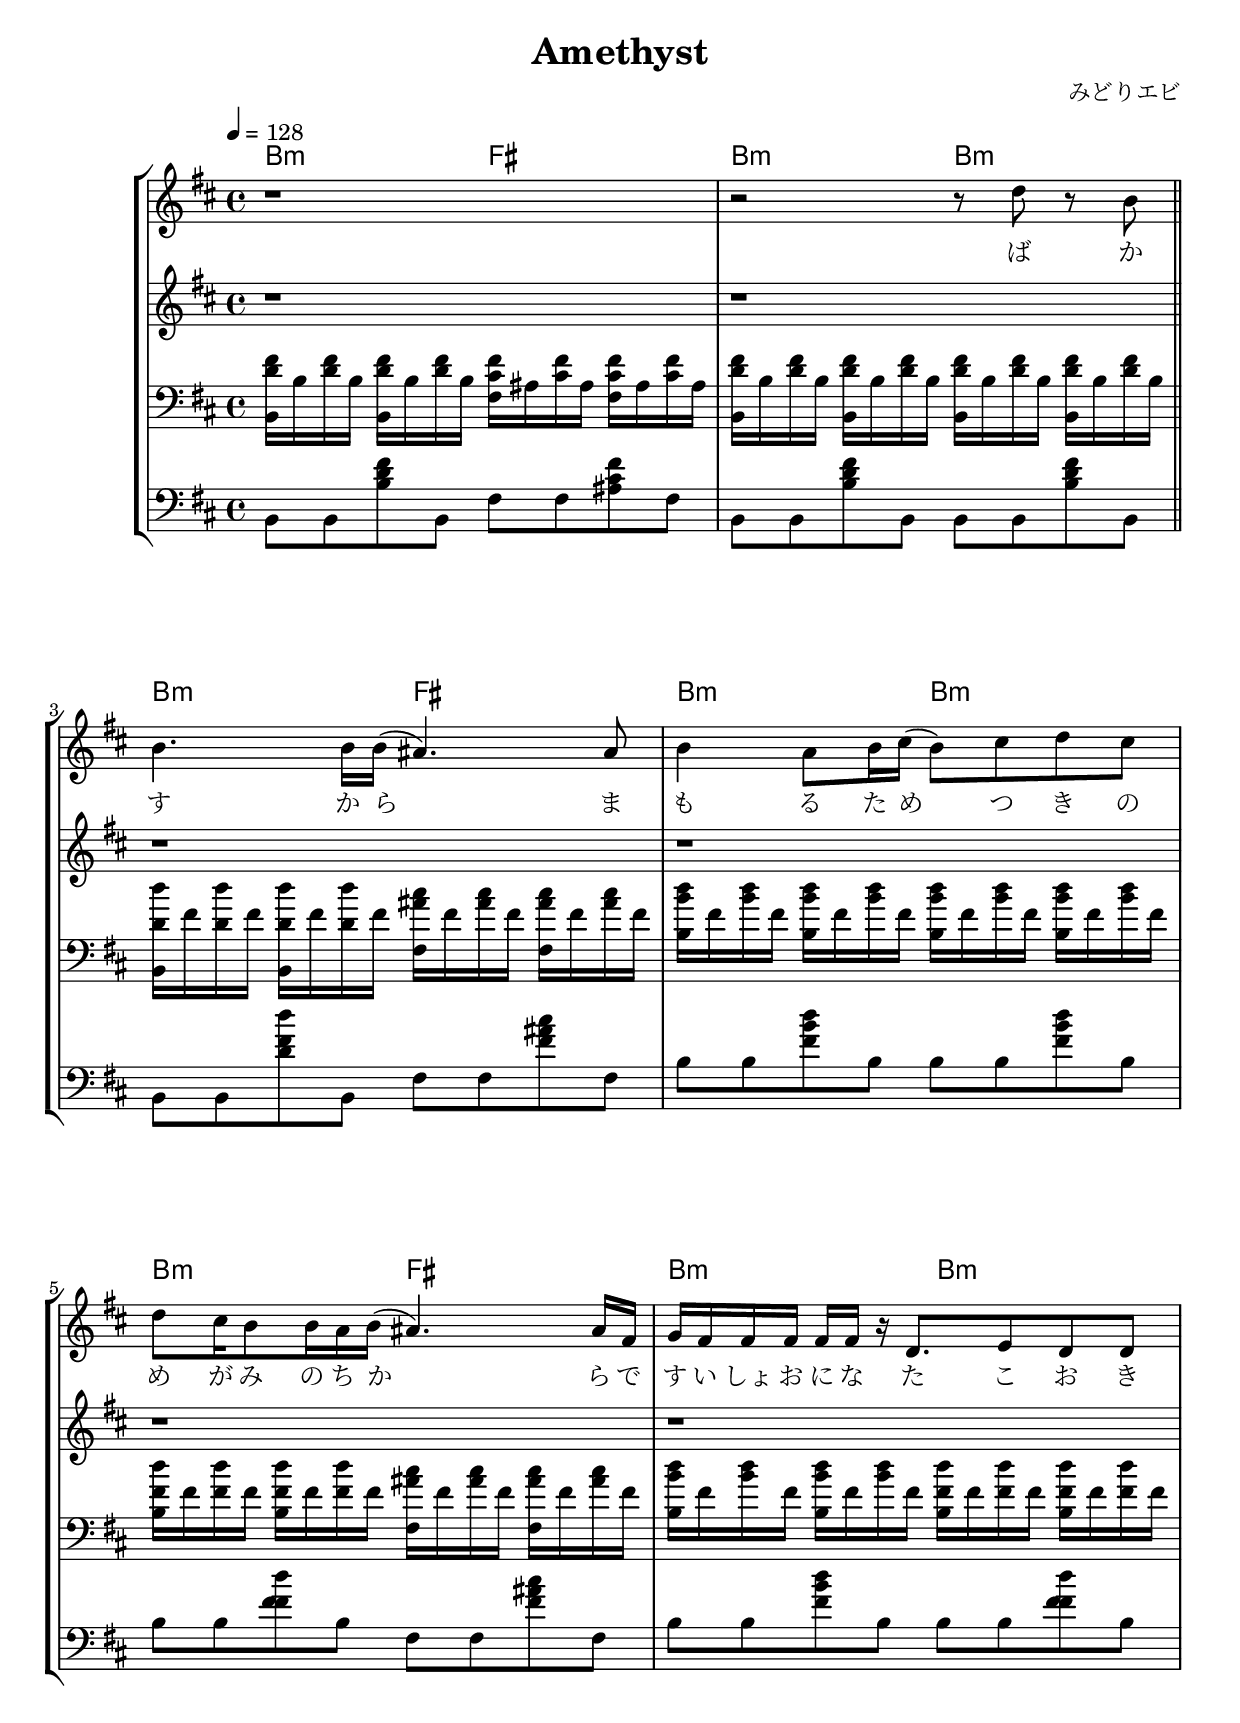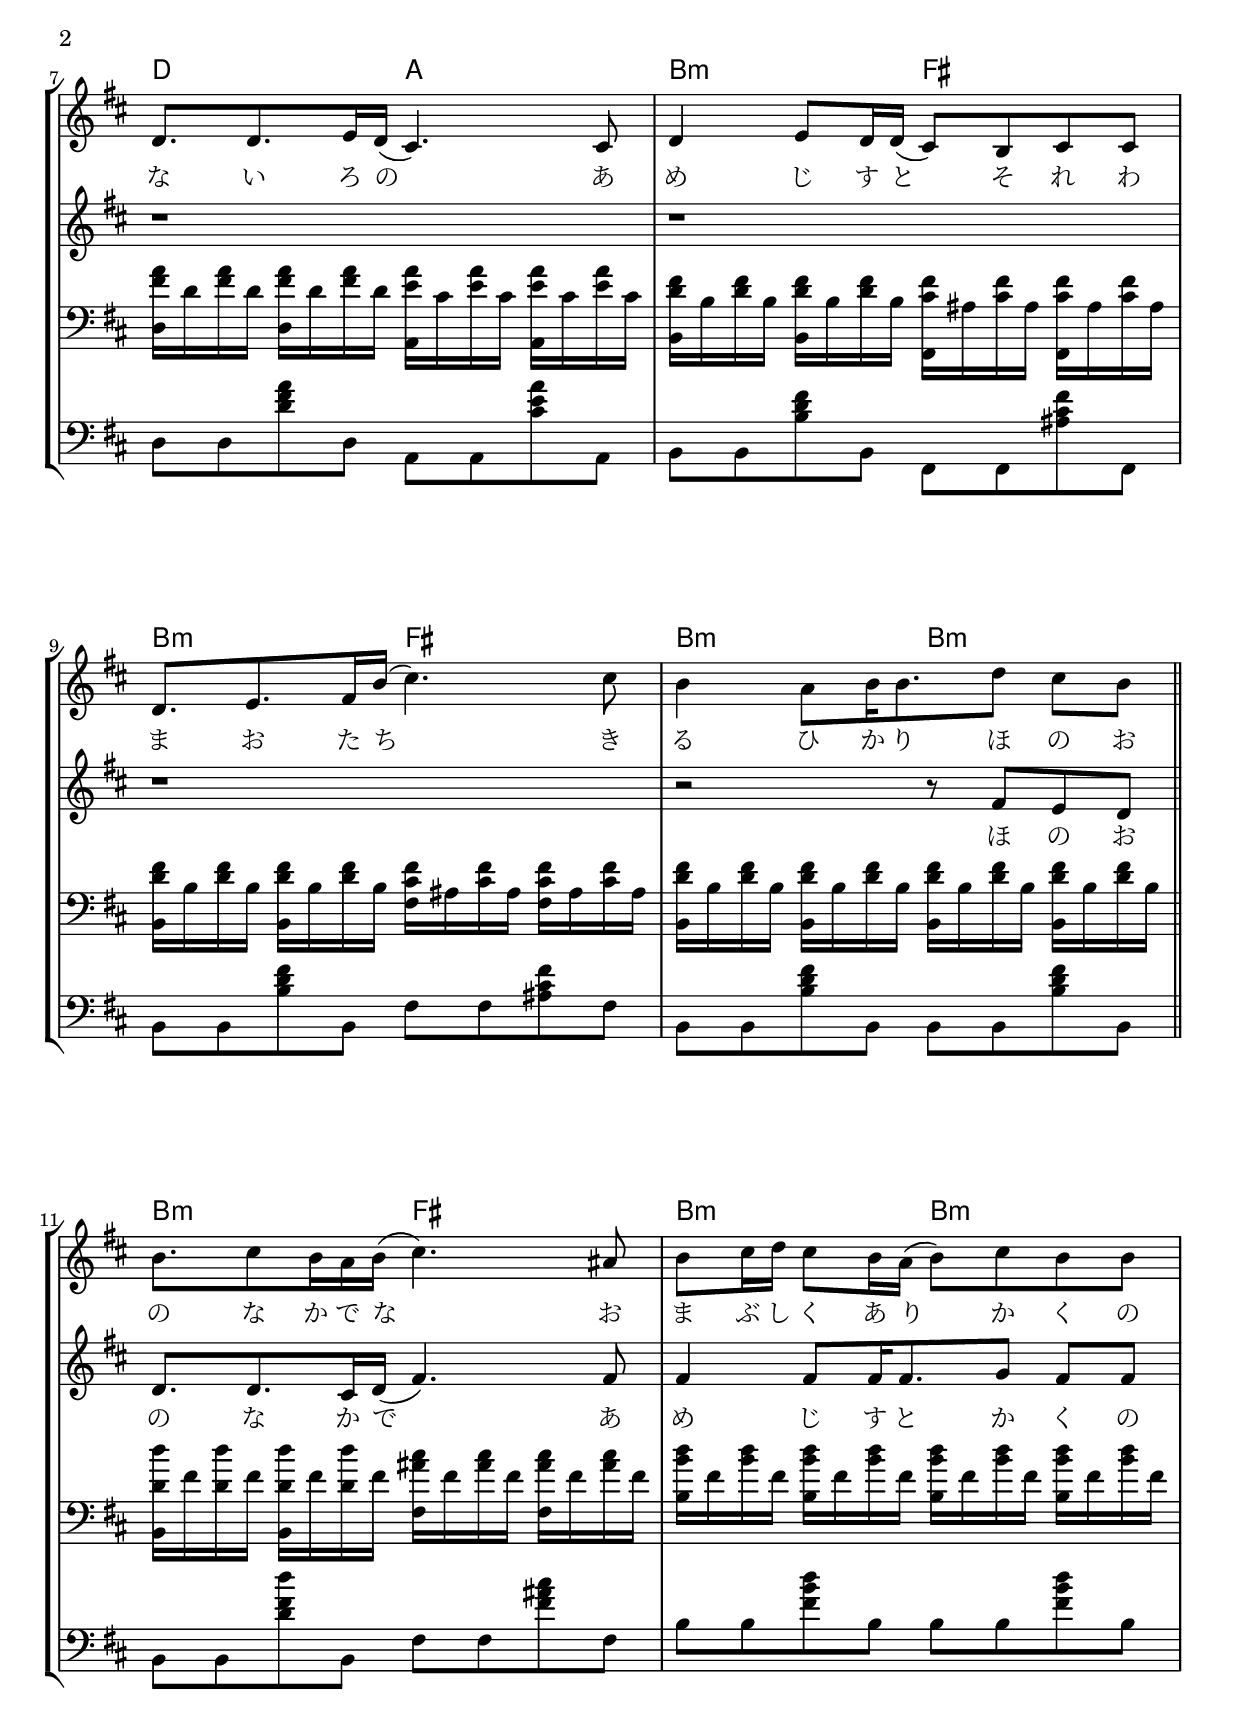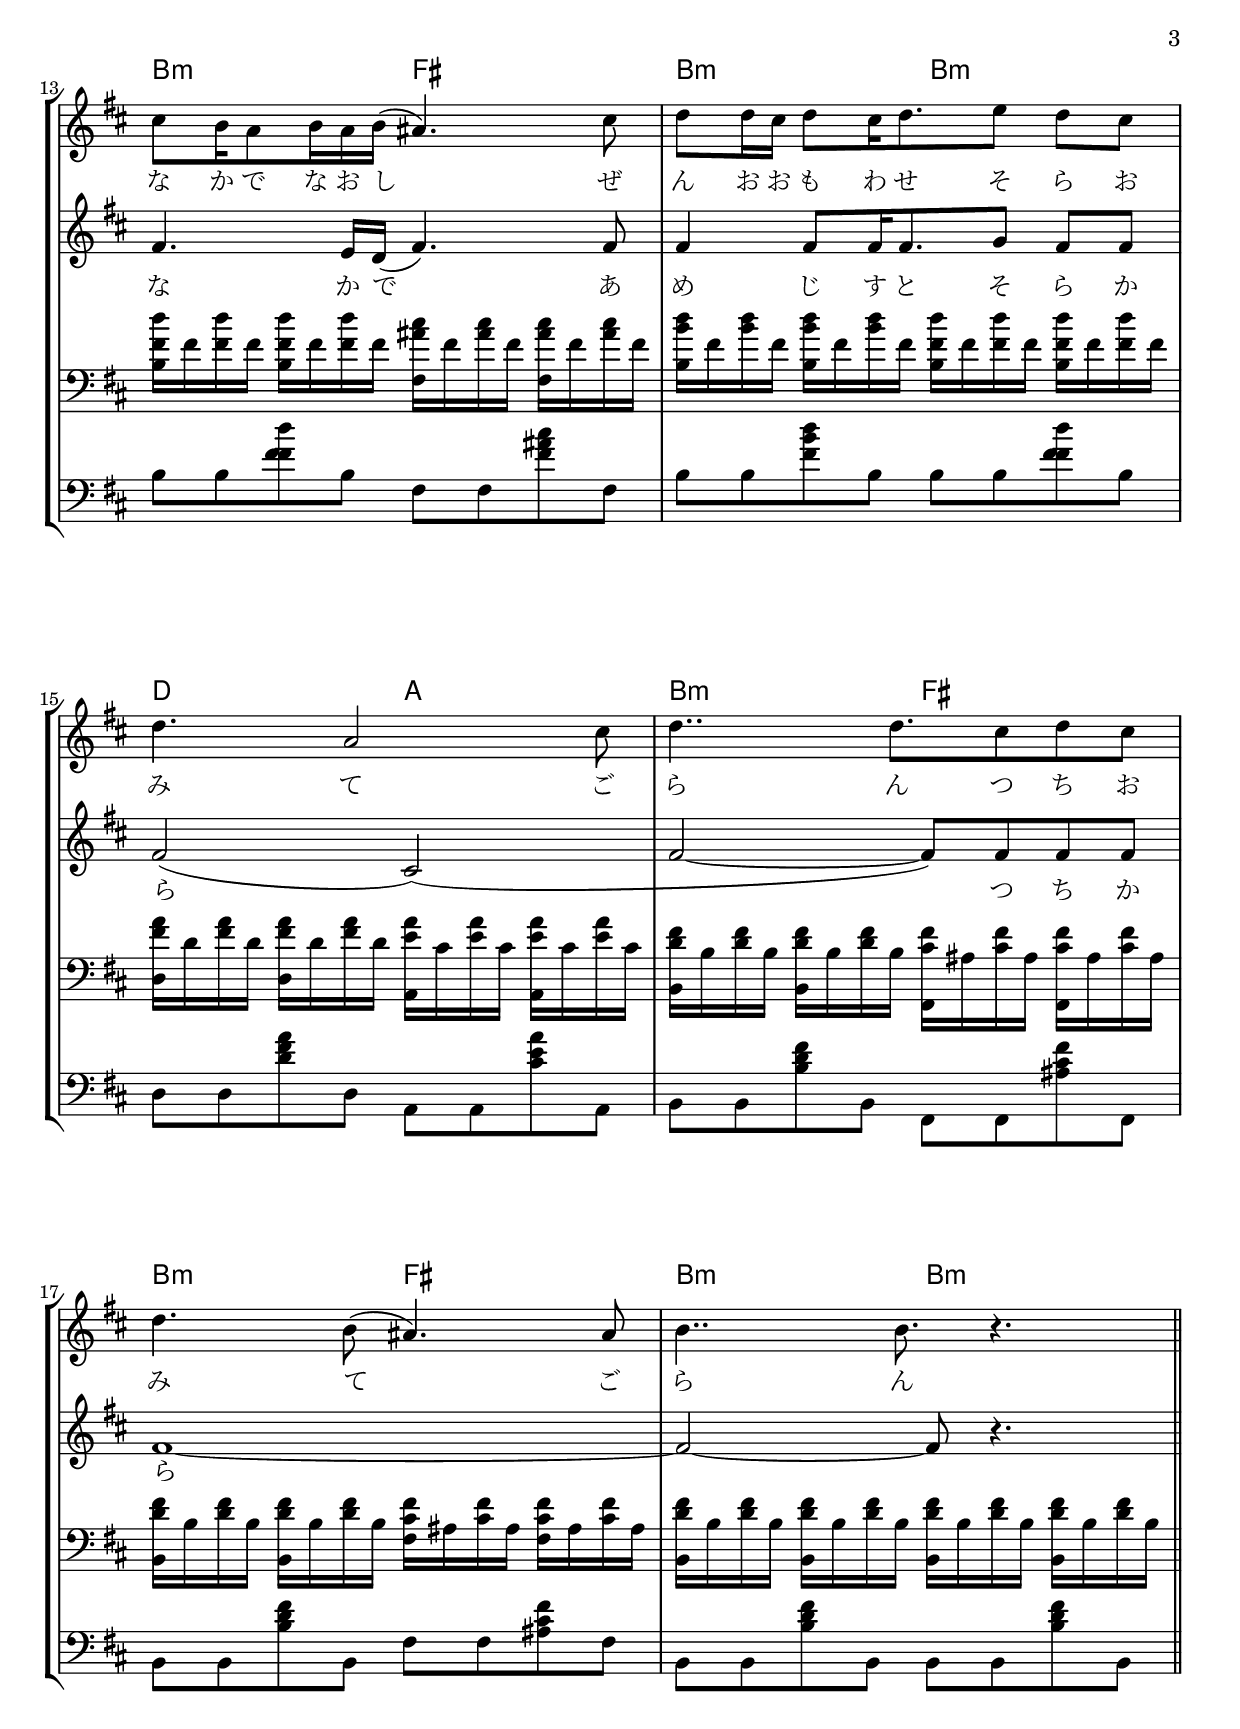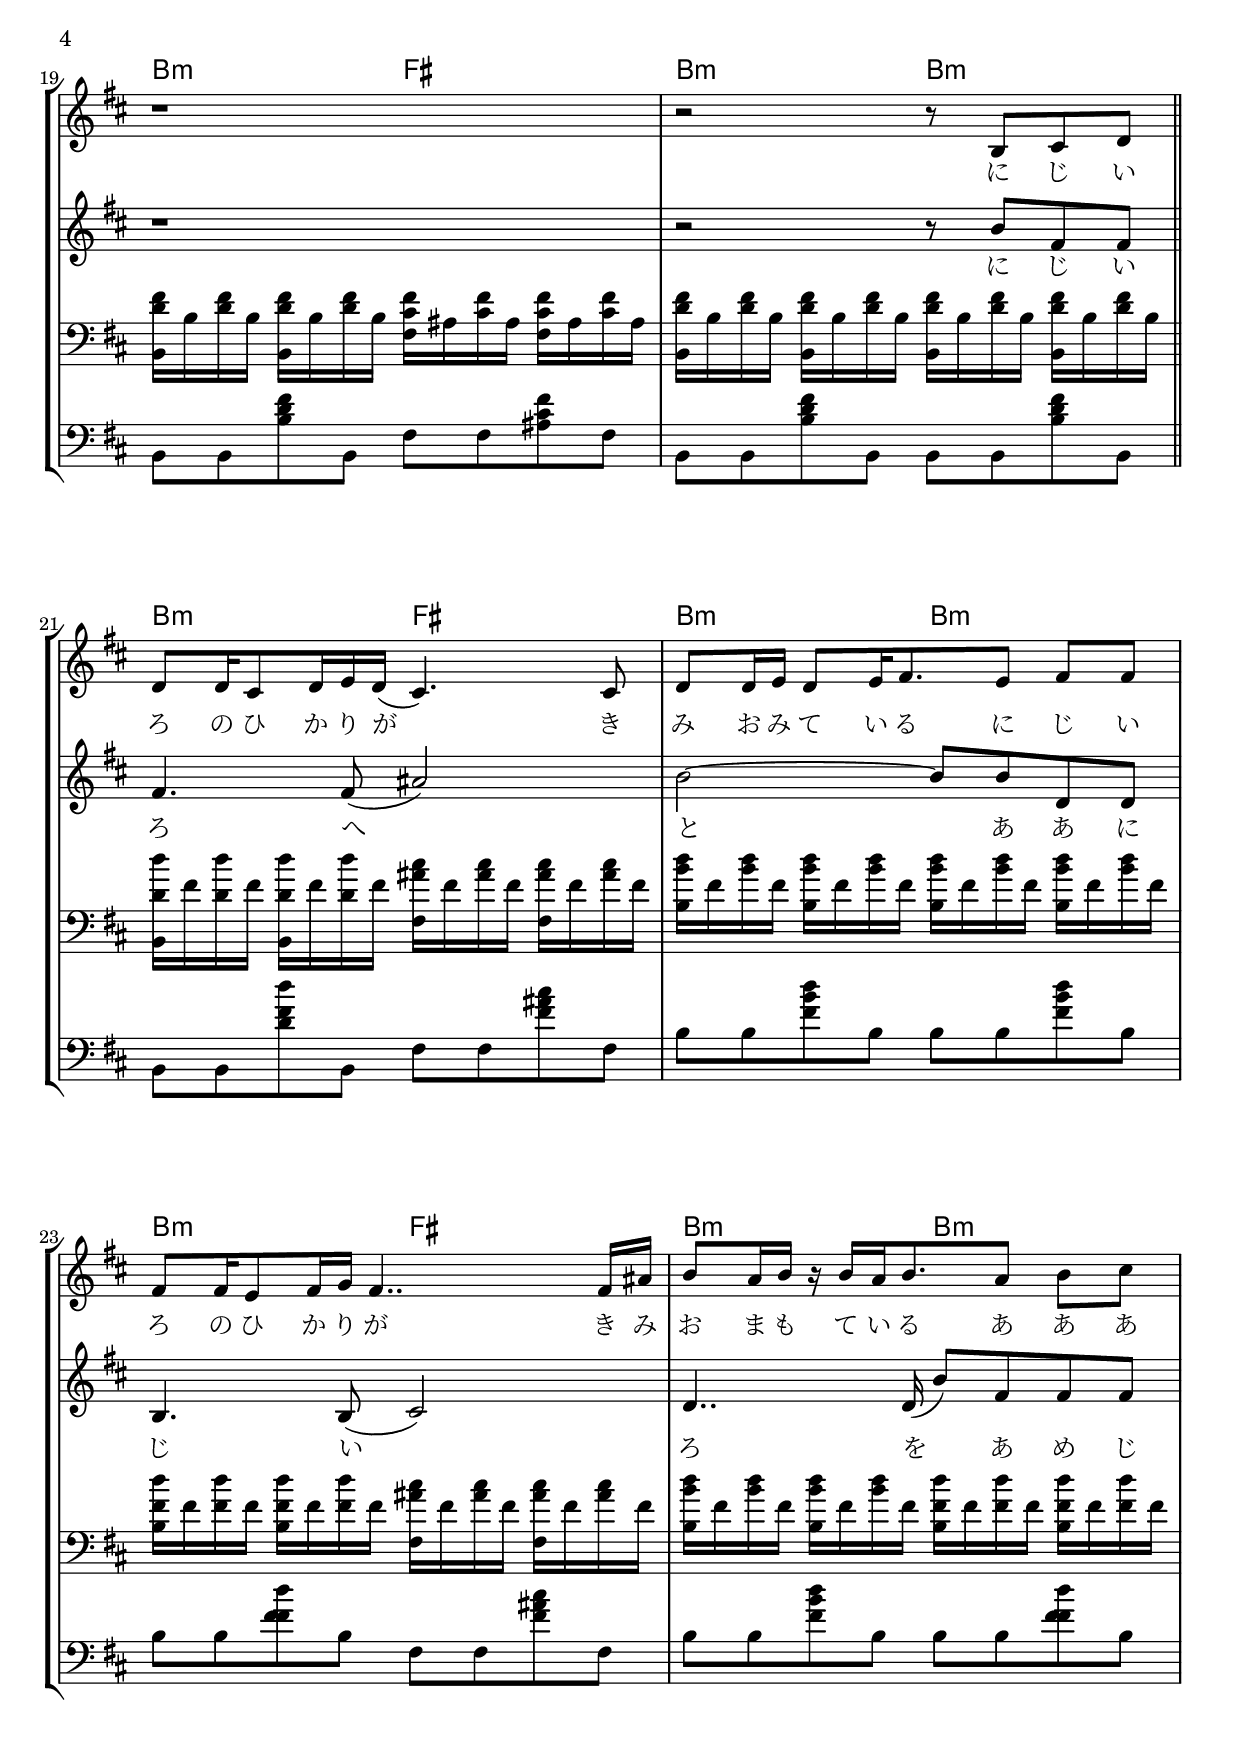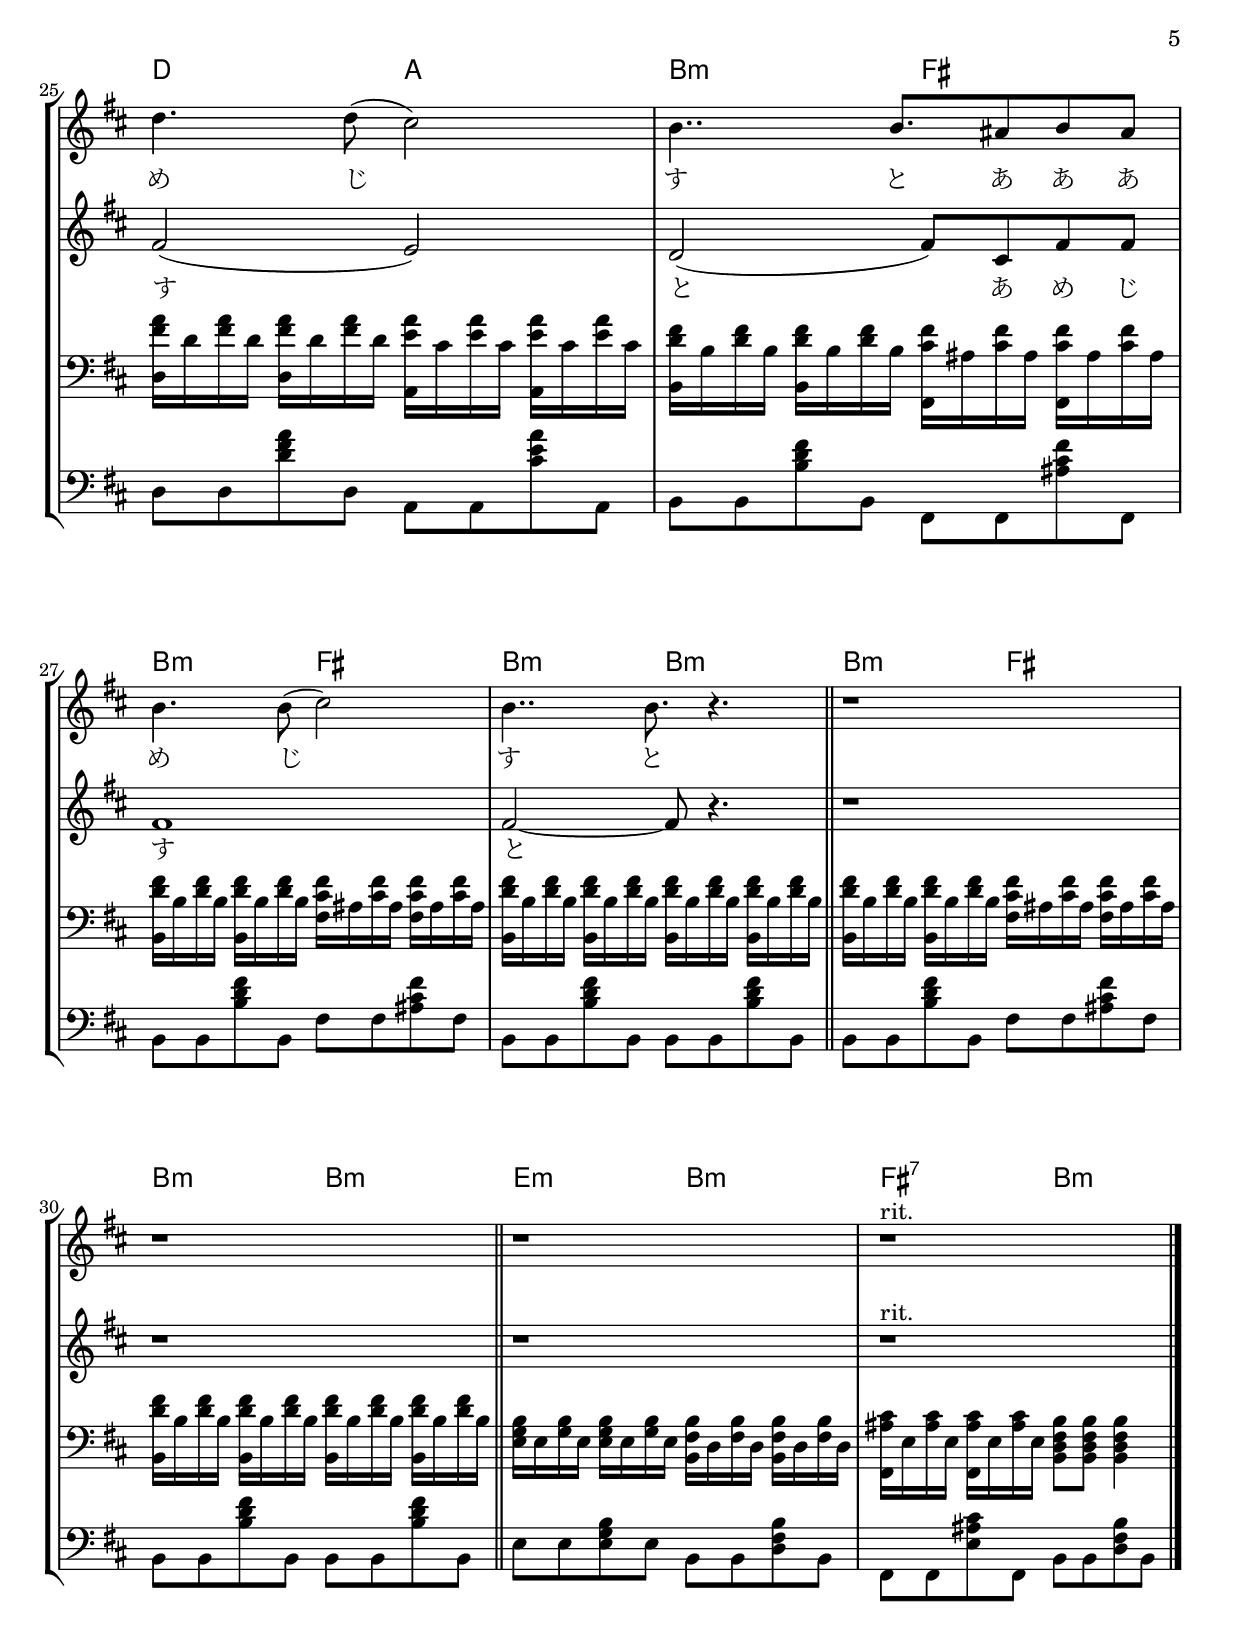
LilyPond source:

\version "2.12.1"

\header {
	title = \markup {Amethyst}
	composer = \markup \center-column {みどりエビ}
}

harmony = \chordmode {
	b2:m fis b:m b:m 

	b:m fis b:m b:m b:m fis b:m b:m d a b:m fis b:m fis b:m b:m 

	b:m fis b:m b:m b:m fis b:m b:m d a b:m fis b:m fis b:m b:m 

	b:m fis b:m b:m 

	b:m fis b:m b:m b:m fis b:m b:m d a b:m fis b:m fis b:m b:m 

	b:m fis b:m b:m 

	e:m b:m fis:7 b:m 
}

melody = {
	\key d \major
	\tempo 4 = 128
	r1 | r2 r8 
	\set Staff.midiInstrument = #"fss0.35"
	d''8  r8  b'8 
	b'4.  b'16  b'16  (ais'4.)  ais'8 
	b'4  a'8  b'16  cis''16  (b'8)  cis''8  d''8  cis''8 
	d''8  cis''16  b'8  b'16  a'16  b'16  (ais'4.)  ais'16  fis'16 
	g'16  fis'16  fis'16  fis'16  fis'16  fis'16  r16  d'8.  e'8  d'8  d'8 
	d'8.  d'8.  e'16  d'16  (cis'4.)  cis'8 
	d'4  e'8  d'16  d'16  (cis'8)  b8  cis'8  cis'8 
	d'8.  e'8.  fis'16  b'16  (cis''4.)  cis''8 
	b'4  a'8  b'16  b'8.  	\set Staff.midiInstrument = #"fss0.35"
	d''8  cis''8  b'8 
	b'8.  cis''8  b'16  a'16  b'16  (cis''4.)  ais'8 
	b'8  cis''16  d''16  cis''8  b'16  a'16  (b'8)  cis''8  b'8  b'8 
	cis''8  b'16  a'8  b'16  a'16  b'16  (ais'4.)  cis''8 
	d''8  d''16  cis''16  d''8  cis''16  d''8.  e''8  d''8  cis''8 
	d''4.  a'2  cis''8 
	d''4..  d''8.  cis''8  d''8  cis''8 
	d''4.  b'8  (ais'4.)  ais'8 
	b'4..  b'8.  	r4. 	r1 | r2 r8 
	\set Staff.midiInstrument = #"fss0.35"
	b8  cis'8  d'8 
	d'8  d'16  cis'8  d'16  e'16  d'16  (cis'4.)  cis'8 
	d'8  d'16  e'16  d'8  e'16  fis'8.  e'8  fis'8  fis'8 
	fis'8  fis'16  e'8  fis'16  g'16  fis'4..  fis'16  ais'16 
	b'8  a'16  b'16  r16  b'16  a'16  b'8.  a'8  b'8  cis''8 
	d''4.  d''8  (cis''2) 
	b'4..  b'8.  ais'8  b'8  ais'8 
	b'4.  b'8  (cis''2) 
	b'4..  b'8.  	r4. 	r1 | r1   
	r1 | r1^"rit." \bar "|."
}

words = \lyricmode {
	
	ば  か  す  か  ら  ま  も  る  た  め  つ  き  の  め  が  み  の  ち  か  ら  で  す  い  しょ  お  に  な  た  こ  お  き  な  い  ろ  の  あ  め  じ  す  と  そ  れ  わ  ま  お  た  ち  き  る  ひ  か  り  
	ほ  の  お  の  な  か  で  な  お  ま  ぶ  し  く  あ  り  か  く  の  な  か  で  な  お  し  ぜ  ん  お  お  も  わ  せ  そ  ら  お  み  て  ご  ら  ん  つ  ち  お  み  て  ご  ら  ん  
	
	に  じ  い  ろ  の  ひ  か  り  が  き  み  お  み  て  い  る  に  じ  い  ろ  の  ひ  か  り  が  き  み  お  ま  も  て  い  る  あ  あ  あ  め  じ  す  と  あ  あ  あ  め  じ  す  と  
	
	
}

secondmelody = {
	\key d \major
	\tempo 4 = 128
	r1 | r1   
	r1 | r1 | r1 | r1 | r1 | r1 | r1 | r2 r8 
	\set Staff.midiInstrument = #"mmi0.42"
	fis'8  e'8  d'8 
	d'8.  d'8.  cis'16  d'16  (fis'4.)  fis'8 
	fis'4  fis'8  fis'16  fis'8.  g'8  fis'8  fis'8 
	fis'4.  e'16  d'16  (fis'4.)  fis'8 
	fis'4  fis'8  fis'16  fis'8.  g'8  fis'8  fis'8 
	fis'2  (cis'2) 
	(fis'2~fis'8)  fis'8  fis'8  fis'8 
	fis'1~ 
	fis'2~fis'8  	r4. 	r1 | r2 r8 
	\set Staff.midiInstrument = #"mmi0.42"
	b'8  fis'8  fis'8 
	fis'4.  fis'8  (ais'2) 
	b'2~b'8  b'8  d'8  d'8 
	b4.  b8  (cis'2) 
	d'4..  d'16  (b'8)  fis'8  fis'8  fis'8 
	fis'2  (e'2) 
	d'2  (fis'8)  cis'8  fis'8  fis'8 
	fis'1 
	fis'2~fis'8  	r4. 	r1 | r1   
	r1 | r1^"rit." \bar "|."
}

secondwords = \lyricmode {
	
	
	ほ  の  お  の  な  か  で  あ  め  じ  す  と  か  く  の  な  か  で  あ  め  じ  す  と  そ  ら  か  ら  つ  ち  か  ら  
	
	に  じ  い  ろ  へ  と  あ  あ  に  じ  い  ろ  を  あ  め  じ  す  と  あ  め  じ  す  と  
	
	
}

tempochange = {
	\tempo 4 = 128
	r1 | r1 \bar "||"
	\tempo 4 = 128
	r1 | r1 | r1 | r1 | r1 | r1 | r1 | r1 \bar "||"
	\tempo 4 = 128
	r1 | r1 | r1 | r1 | r1 | r1 | r1 | r1 \bar "||"
	\tempo 4 = 128
	r1 | r1 \bar "||"
	\tempo 4 = 128
	r1 | r1 | r1 | r1 | r1 | r1 | r1 | r1 \bar "||"
	\tempo 4 = 128
	r1 | r1 \bar "||"
	\tempo 4 = 128
	r1 | \tempo 4 = 96 r2 \tempo 4 = 85 r2 \bar "|."
}

mainacc = {
	\clef bass
	\set Staff.midiInstrument = #"Acoustic grand"
	\key d \major
	\tempo 4 = 128
	<b, d' fis'>16 b16 <d' fis'>16 b16   <b, d' fis'>16 b16 <d' fis'>16 b16
	<fis cis' fis'>16 ais16 <cis' fis'>16 ais16   <fis cis' fis'>16 ais16 <cis' fis'>16 ais16
	<b, d' fis'>16 b16 <d' fis'>16 b16   <b, d' fis'>16 b16 <d' fis'>16 b16
	<b, d' fis'>16 b16 <d' fis'>16 b16   <b, d' fis'>16 b16 <d' fis'>16 b16
	\bar "||"

	\set Staff.midiInstrument = #"Acoustic grand"
	<b, d' d''>16 fis'16 <d' d''>16 fis'16   <b, d' d''>16 fis'16 <d' d''>16 fis'16
	<fis ais' cis''>16 fis'16 <ais' cis''>16 fis'16   <fis ais' cis''>16 fis'16 <ais' cis''>16 fis'16
	<b b' d''>16 fis'16 <b' d''>16 fis'16   <b b' d''>16 fis'16 <b' d''>16 fis'16
	<b b' d''>16 fis'16 <b' d''>16 fis'16   <b b' d''>16 fis'16 <b' d''>16 fis'16
	<b fis' d''>16 fis'16 <fis' d''>16 fis'16   <b fis' d''>16 fis'16 <fis' d''>16 fis'16
	<fis ais' cis''>16 fis'16 <ais' cis''>16 fis'16   <fis ais' cis''>16 fis'16 <ais' cis''>16 fis'16
	<b b' d''>16 fis'16 <b' d''>16 fis'16   <b b' d''>16 fis'16 <b' d''>16 fis'16
	<b fis' d''>16 fis'16 <fis' d''>16 fis'16   <b fis' d''>16 fis'16 <fis' d''>16 fis'16
	<d fis' a'>16 d'16 <fis' a'>16 d'16   <d fis' a'>16 d'16 <fis' a'>16 d'16
	<a, e' a'>16 cis'16 <e' a'>16 cis'16   <a, e' a'>16 cis'16 <e' a'>16 cis'16
	<b, d' fis'>16 b16 <d' fis'>16 b16   <b, d' fis'>16 b16 <d' fis'>16 b16
	<fis, cis' fis'>16 ais16 <cis' fis'>16 ais16   <fis, cis' fis'>16 ais16 <cis' fis'>16 ais16
	<b, d' fis'>16 b16 <d' fis'>16 b16   <b, d' fis'>16 b16 <d' fis'>16 b16
	<fis cis' fis'>16 ais16 <cis' fis'>16 ais16   <fis cis' fis'>16 ais16 <cis' fis'>16 ais16
	<b, d' fis'>16 b16 <d' fis'>16 b16   <b, d' fis'>16 b16 <d' fis'>16 b16
	<b, d' fis'>16 b16 <d' fis'>16 b16   <b, d' fis'>16 b16 <d' fis'>16 b16
	\bar "||"

	\set Staff.midiInstrument = #"Acoustic grand"
	<b, d' d''>16 fis'16 <d' d''>16 fis'16   <b, d' d''>16 fis'16 <d' d''>16 fis'16
	<fis ais' cis''>16 fis'16 <ais' cis''>16 fis'16   <fis ais' cis''>16 fis'16 <ais' cis''>16 fis'16
	<b b' d''>16 fis'16 <b' d''>16 fis'16   <b b' d''>16 fis'16 <b' d''>16 fis'16
	<b b' d''>16 fis'16 <b' d''>16 fis'16   <b b' d''>16 fis'16 <b' d''>16 fis'16
	<b fis' d''>16 fis'16 <fis' d''>16 fis'16   <b fis' d''>16 fis'16 <fis' d''>16 fis'16
	<fis ais' cis''>16 fis'16 <ais' cis''>16 fis'16   <fis ais' cis''>16 fis'16 <ais' cis''>16 fis'16
	<b b' d''>16 fis'16 <b' d''>16 fis'16   <b b' d''>16 fis'16 <b' d''>16 fis'16
	<b fis' d''>16 fis'16 <fis' d''>16 fis'16   <b fis' d''>16 fis'16 <fis' d''>16 fis'16
	<d fis' a'>16 d'16 <fis' a'>16 d'16   <d fis' a'>16 d'16 <fis' a'>16 d'16
	<a, e' a'>16 cis'16 <e' a'>16 cis'16   <a, e' a'>16 cis'16 <e' a'>16 cis'16
	<b, d' fis'>16 b16 <d' fis'>16 b16   <b, d' fis'>16 b16 <d' fis'>16 b16
	<fis, cis' fis'>16 ais16 <cis' fis'>16 ais16   <fis, cis' fis'>16 ais16 <cis' fis'>16 ais16
	<b, d' fis'>16 b16 <d' fis'>16 b16   <b, d' fis'>16 b16 <d' fis'>16 b16
	<fis cis' fis'>16 ais16 <cis' fis'>16 ais16   <fis cis' fis'>16 ais16 <cis' fis'>16 ais16
	<b, d' fis'>16 b16 <d' fis'>16 b16   <b, d' fis'>16 b16 <d' fis'>16 b16
	<b, d' fis'>16 b16 <d' fis'>16 b16   <b, d' fis'>16 b16 <d' fis'>16 b16
	\bar "||"

	\set Staff.midiInstrument = #"Acoustic grand"
	<b, d' fis'>16 b16 <d' fis'>16 b16   <b, d' fis'>16 b16 <d' fis'>16 b16
	<fis cis' fis'>16 ais16 <cis' fis'>16 ais16   <fis cis' fis'>16 ais16 <cis' fis'>16 ais16
	<b, d' fis'>16 b16 <d' fis'>16 b16   <b, d' fis'>16 b16 <d' fis'>16 b16
	<b, d' fis'>16 b16 <d' fis'>16 b16   <b, d' fis'>16 b16 <d' fis'>16 b16
	\bar "||"

	\set Staff.midiInstrument = #"Choir Aahs"
	<b, d' d''>16 fis'16 <d' d''>16 fis'16   <b, d' d''>16 fis'16 <d' d''>16 fis'16
	<fis ais' cis''>16 fis'16 <ais' cis''>16 fis'16   <fis ais' cis''>16 fis'16 <ais' cis''>16 fis'16
	<b b' d''>16 fis'16 <b' d''>16 fis'16   <b b' d''>16 fis'16 <b' d''>16 fis'16
	<b b' d''>16 fis'16 <b' d''>16 fis'16   <b b' d''>16 fis'16 <b' d''>16 fis'16
	<b fis' d''>16 fis'16 <fis' d''>16 fis'16   <b fis' d''>16 fis'16 <fis' d''>16 fis'16
	<fis ais' cis''>16 fis'16 <ais' cis''>16 fis'16   <fis ais' cis''>16 fis'16 <ais' cis''>16 fis'16
	<b b' d''>16 fis'16 <b' d''>16 fis'16   <b b' d''>16 fis'16 <b' d''>16 fis'16
	<b fis' d''>16 fis'16 <fis' d''>16 fis'16   <b fis' d''>16 fis'16 <fis' d''>16 fis'16
	<d fis' a'>16 d'16 <fis' a'>16 d'16   <d fis' a'>16 d'16 <fis' a'>16 d'16
	<a, e' a'>16 cis'16 <e' a'>16 cis'16   <a, e' a'>16 cis'16 <e' a'>16 cis'16
	<b, d' fis'>16 b16 <d' fis'>16 b16   <b, d' fis'>16 b16 <d' fis'>16 b16
	<fis, cis' fis'>16 ais16 <cis' fis'>16 ais16   <fis, cis' fis'>16 ais16 <cis' fis'>16 ais16
	<b, d' fis'>16 b16 <d' fis'>16 b16   <b, d' fis'>16 b16 <d' fis'>16 b16
	<fis cis' fis'>16 ais16 <cis' fis'>16 ais16   <fis cis' fis'>16 ais16 <cis' fis'>16 ais16
	<b, d' fis'>16 b16 <d' fis'>16 b16   <b, d' fis'>16 b16 <d' fis'>16 b16
	<b, d' fis'>16 b16 <d' fis'>16 b16   <b, d' fis'>16 b16 <d' fis'>16 b16
	\bar "||"

	\set Staff.midiInstrument = #"Acoustic grand"
	<b, d' fis'>16 b16 <d' fis'>16 b16   <b, d' fis'>16 b16 <d' fis'>16 b16
	<fis cis' fis'>16 ais16 <cis' fis'>16 ais16   <fis cis' fis'>16 ais16 <cis' fis'>16 ais16
	<b, d' fis'>16 b16 <d' fis'>16 b16   <b, d' fis'>16 b16 <d' fis'>16 b16
	<b, d' fis'>16 b16 <d' fis'>16 b16   <b, d' fis'>16 b16 <d' fis'>16 b16
	\bar "||"

	\set Staff.midiInstrument = #"Acoustic grand"
	<e g b>16 e16 <g b>16 e16   <e g b>16 e16 <g b>16 e16
	<b, fis b>16 d16 <fis b>16 d16   <b, fis b>16 d16 <fis b>16 d16
	<fis, ais cis'>16 e16 <ais cis'>16 e16   <fis, ais cis'>16 e16 <ais cis'>16 e16
	<b, d fis b>8 <b, d fis b>8 <b, d fis b>4
	\bar "|."
}

subacc = {
	\clef bass
	\set Staff.midiInstrument = #"Bright Acoustic"
	\key d \major
	\tempo 4 = 128
	b,8 b,8 <b d' fis'>8 b,8
	fis8 fis8 <ais cis' fis'>8 fis8
	b,8 b,8 <b d' fis'>8 b,8
	b,8 b,8 <b d' fis'>8 b,8
	\bar "||"

	\set Staff.midiInstrument = #"Bright Acoustic"
	b,8 b,8 <fis' d' d''>8 b,8
	fis8 fis8 <fis' ais' cis''>8 fis8
	b8 b8 <fis' b' d''>8 b8
	b8 b8 <fis' b' d''>8 b8
	b8 b8 <fis' fis' d''>8 b8
	fis8 fis8 <fis' ais' cis''>8 fis8
	b8 b8 <fis' b' d''>8 b8
	b8 b8 <fis' fis' d''>8 b8
	d8 d8 <d' fis' a'>8 d8
	a,8 a,8 <cis' e' a'>8 a,8
	b,8 b,8 <b d' fis'>8 b,8
	fis,8 fis,8 <ais cis' fis'>8 fis,8
	b,8 b,8 <b d' fis'>8 b,8
	fis8 fis8 <ais cis' fis'>8 fis8
	b,8 b,8 <b d' fis'>8 b,8
	b,8 b,8 <b d' fis'>8 b,8
	\bar "||"

	\set Staff.midiInstrument = #"Bright Acoustic"
	b,8 b,8 <fis' d' d''>8 b,8
	fis8 fis8 <fis' ais' cis''>8 fis8
	b8 b8 <fis' b' d''>8 b8
	b8 b8 <fis' b' d''>8 b8
	b8 b8 <fis' fis' d''>8 b8
	fis8 fis8 <fis' ais' cis''>8 fis8
	b8 b8 <fis' b' d''>8 b8
	b8 b8 <fis' fis' d''>8 b8
	d8 d8 <d' fis' a'>8 d8
	a,8 a,8 <cis' e' a'>8 a,8
	b,8 b,8 <b d' fis'>8 b,8
	fis,8 fis,8 <ais cis' fis'>8 fis,8
	b,8 b,8 <b d' fis'>8 b,8
	fis8 fis8 <ais cis' fis'>8 fis8
	b,8 b,8 <b d' fis'>8 b,8
	b,8 b,8 <b d' fis'>8 b,8
	\bar "||"

	\set Staff.midiInstrument = #"Bright Acoustic"
	b,8 b,8 <b d' fis'>8 b,8
	fis8 fis8 <ais cis' fis'>8 fis8
	b,8 b,8 <b d' fis'>8 b,8
	b,8 b,8 <b d' fis'>8 b,8
	\bar "||"

	\set Staff.midiInstrument = #"Bright Acoustic"
	b,8 b,8 <fis' d' d''>8 b,8
	fis8 fis8 <fis' ais' cis''>8 fis8
	b8 b8 <fis' b' d''>8 b8
	b8 b8 <fis' b' d''>8 b8
	b8 b8 <fis' fis' d''>8 b8
	fis8 fis8 <fis' ais' cis''>8 fis8
	b8 b8 <fis' b' d''>8 b8
	b8 b8 <fis' fis' d''>8 b8
	d8 d8 <d' fis' a'>8 d8
	a,8 a,8 <cis' e' a'>8 a,8
	b,8 b,8 <b d' fis'>8 b,8
	fis,8 fis,8 <ais cis' fis'>8 fis,8
	b,8 b,8 <b d' fis'>8 b,8
	fis8 fis8 <ais cis' fis'>8 fis8
	b,8 b,8 <b d' fis'>8 b,8
	b,8 b,8 <b d' fis'>8 b,8
	\bar "||"

	\set Staff.midiInstrument = #"Bright Acoustic"
	b,8 b,8 <b d' fis'>8 b,8
	fis8 fis8 <ais cis' fis'>8 fis8
	b,8 b,8 <b d' fis'>8 b,8
	b,8 b,8 <b d' fis'>8 b,8
	\bar "||"

	\set Staff.midiInstrument = #"Bright Acoustic"
	e8 e8 <e g b>8 e8
	b,8 b,8 <d fis b>8 b,8
	fis,8 fis,8 <e ais cis'>8 fis,8
	b,8 b,8 <d fis b>8 b,8
	\bar "|."
}

percA = {
	\drummode {
	\times 16/12{ cymr8. cymr8 cymr16 cymr8. cymr8 cymr16 } |\times 16/12{ cymr8. cymr8 cymr4. r16 } \bar "||"
	\times 16/12{ cymr8. cymr8 cymr16 cymr8. cymr8 cymr16 } |\times 16/12{ r8. cymr8 cymr16 cymr8. cymr8 cymr16 } |\times 16/12{ cymr8. cymr8 cymr16 cymr8. cymr8 cymr16 } |\times 16/12{ r8. cymr8 cymr16 cymr8. cymr8 cymr16 } |\times 16/12{ cymr8. cymr8 cymr16 cymr8. cymr8 cymr16 } |\times 16/12{ r8. cymr8 cymr16 cymr8. cymr8 cymr16 } |\times 16/12{ cymr8. cymr8 cymr16 cymr8. cymr8 cymr16 } |\times 16/12{ cymr8. cymr8 cymr4. r16 } \bar "||"
	\times 16/12{ cymr8. cymr8 cymr16 cymr8. cymr8 cymr16 } |\times 16/12{ r8. cymr8 cymr16 cymr8. cymr8 cymr16 } |\times 16/12{ cymr8. cymr8 cymr16 cymr8. cymr8 cymr16 } |\times 16/12{ r8. cymr8 cymr16 cymr8. cymr8 cymr16 } |\times 16/12{ cymr8. cymr8 cymr16 cymr8. cymr8 cymr16 } |\times 16/12{ r8. cymr8 cymr16 cymr8. cymr8 cymr16 } |\times 16/12{ cymr8. cymr8 cymr16 cymr8. cymr8 cymr16 } |\times 16/12{ cymr8. cymr8 cymr4. r16 } \bar "||"
	\times 16/12{ cymr8. cymr8 cymr16 cymr8. cymr8 cymr16 } |\times 16/12{ cymr8. cymr8 cymr4. r16 } \bar "||"
	\times 16/12{ r8 hh8. hh8. hh8. hh16 } |\times 16/12{ r8 hh8. hh16 hh4 r16 hh16 } |\times 16/12{ r8 hh8. hh8. hh8. hh16 } |\times 16/12{ hh4. hh8 hh8 hh8 } |\times 16/12{ r8 hh8. hh8. hh8. hh16 } |\times 16/12{ r8 hh8. hh16 hh4 r16 hh16 } |\times 16/12{ r8 hh8. hh8. hh8. hh16 } |\times 16/24{ hh4. hh1 r8 } \bar "||"
	\times 16/12{ hh8. hh8. hh8. hh8. } |\times 16/12{ r8. hh4 hh8 hh8. } \bar "||"
	\times 16/12{ hh8. hh8. hh8. hh8. } |\times 16/12{ r8. hh4 hh8 hh8. } \bar "|."
	}
}

percB = {
	\drummode {
	\times 16/12{ r2 r8 hhp8 } |\times 16/12{ r2. } \bar "||"
	\times 16/12{ r2 r8 hhp8 } |\times 16/12{ r2. } |\times 16/12{ r2 r8 hhp8 } |\times 16/12{ hhp2. } |\times 16/12{ r2 r8 hhp8 } |\times 16/12{ r2. } |\times 16/12{ r2 r8 hhp8 } |\times 16/12{ hhp2. } \bar "||"
	\times 16/12{ r2 r8 hhp8 } |\times 16/12{ r2. } |\times 16/12{ r2 r8 hhp8 } |\times 16/12{ hhp2. } |\times 16/12{ r2 r8 hhp8 } |\times 16/12{ r2. } |\times 16/12{ r2 r8 hhp8 } |\times 16/12{ hhp2. } \bar "||"
	\times 16/12{ r2 r8 hhp8 } |\times 16/12{ r2. } \bar "||"
	\times 16/12{ r2. } |\times 16/12{ r4. sn8. sn16 sn8 } |\times 16/12{ r2. } |\times 16/12{ r4 r16 sn16 sn8 sn8 sn8 } |\times 16/12{ r2. } |\times 16/12{ r4. sn8. sn16 sn8 } |\times 16/12{ r2. } |\times 16/24{ r8 sn8 sn4 sn16 sn16 sn4 sn2 r8 } \bar "||"
	\times 16/12{ r8. sn4. sn8. } |\times 16/12{ sn16 sn4 r16 sn8 sn4 } \bar "||"
	\times 16/12{ r8. sn4. sn8. } |\times 16/12{ sn16 sn4 r16 sn8 sn4 } \bar "|."
	}
}

percC = {
	\drummode {
	\times 16/12{ bd4. bd4 r16 bd16 } |\times 16/12{ bd4 r16 bd16 bd4. } \bar "||"
	\times 16/12{ bd4. bd4 r16 bd16 } |\times 16/12{ bd4. bd4. } |\times 16/12{ bd4. bd4 r16 bd16 } |\times 16/12{ bd4. bd4 r16 bd16 } |\times 16/12{ bd4. bd4 r16 bd16 } |\times 16/12{ bd4. bd4. } |\times 16/12{ bd4. bd4 r16 bd16 } |\times 16/12{ bd4 r16 bd16 bd4. } \bar "||"
	\times 16/12{ bd4. bd4 r16 bd16 } |\times 16/12{ bd4. bd4. } |\times 16/12{ bd4. bd4 r16 bd16 } |\times 16/12{ bd4. bd4 r16 bd16 } |\times 16/12{ bd4. bd4 r16 bd16 } |\times 16/12{ bd4. bd4. } |\times 16/12{ bd4. bd4 r16 bd16 } |\times 16/12{ bd4 r16 bd16 bd4. } \bar "||"
	\times 16/12{ bd4. bd4 r16 bd16 } |\times 16/12{ bd4 r16 bd16 bd4. } \bar "||"
	\times 16/12{ bd4. bd4. } |\times 16/12{ bd4 r16 bd8. bd4 } |\times 16/12{ bd4. bd4. } |\times 16/12{ bd8 bd16 bd4 bd8 bd8. } |\times 16/12{ bd4. bd4. } |\times 16/12{ bd4 r16 bd8. bd4 } |\times 16/12{ bd4. bd4. } |\times 16/24{ bd4. bd4. bd4 bd4. bd8 } \bar "||"
	\times 16/12{ bd4 r16 bd16 bd4. } |\times 16/12{ r8 bd16 bd8 bd16 bd8 bd16 bd8 bd16 } \bar "||"
	\times 16/12{ bd4 r16 bd16 bd4. } |\times 16/12{ r8 bd16 bd8 bd16 bd8 bd16 bd8 bd16 } \bar "|."
	}
}

percD = {
	\drummode {
	\times 16/12{ r2. } |\times 16/12{ rb2. } \bar "||"
	\times 16/12{ r2. } |\times 16/12{ rb2. } |\times 16/12{ r2. } |\times 16/12{ rb2. } |\times 16/12{ r2. } |\times 16/12{ rb2. } |\times 16/12{ r2. } |\times 16/12{ rb2. } \bar "||"
	\times 16/12{ r2. } |\times 16/12{ rb2. } |\times 16/12{ r2. } |\times 16/12{ rb2. } |\times 16/12{ r2. } |\times 16/12{ rb2. } |\times 16/12{ r2. } |\times 16/12{ rb2. } \bar "||"
	\times 16/12{ r2. } |\times 16/12{ rb2. } \bar "||"
	\times 16/12{ r8. hho4. hho8. } |\times 16/12{ r8. hho2 r16 } |\times 16/12{ r8. hho4. hho8. } |\times 16/12{ r8. hho2 r16 } |\times 16/12{ r8. hho4. hho8. } |\times 16/12{ r8. hho2 r16 } |\times 16/12{ r8. hho4. hho8. } |\times 16/24{ r1 r2 } \bar "||"
	\times 16/12{ r8 hhp8. hhp8. hhp8. hhp16 } |\times 16/12{ r4 r16 hhp4 r16 hhp8 } \bar "||"
	\times 16/12{ r8 hhp8. hhp8. hhp8. hhp16 } |\times 16/12{ r4 r16 hhp4 r16 hhp8 } \bar "|."
	}
}

percE = {
	\drummode {
	r1 |\times 16/12{ r4. sn8 sn4 } \bar "||"
	r1 |r1 |r1 |r1 |r1 |r1 |r1 |\times 16/12{ r4. sn8 sn4 } \bar "||"
	r1 |r1 |r1 |r1 |r1 |r1 |r1 |\times 16/12{ r4. sn8 sn4 } \bar "||"
	r1 |\times 16/12{ r4. sn8 sn4 } \bar "||"
	\times 16/12{ hhp4. hhp4. } |\times 16/12{ hhp2 hhp4 } |\times 16/12{ hhp4. hhp4. } |\times 16/12{ r8 hhp4 r16 hhp8 hhp8 hhp16 } |\times 16/12{ hhp4. hhp4. } |\times 16/12{ hhp2 hhp4 } |\times 16/12{ hhp4. hhp4. } |\times 16/24{ r4 hhp2 hhp2. } \bar "||"
	\times 16/12{ r2. } |\times 16/12{ r2 r8. hho16 } \bar "||"
	\times 16/12{ r2. } |\times 16/12{ r2 r8. hho16 } \bar "|."
	}
}

percF = {
	\drummode {
	r1 |\times 16/12{ r2 r16 tommh16 tommh8 } \bar "||"
	r1 |r1 |r1 |r1 |r1 |r1 |r1 |\times 16/12{ r2 r16 tommh16 tommh8 } \bar "||"
	r1 |r1 |r1 |r1 |r1 |r1 |r1 |\times 16/12{ r2 r16 tommh16 tommh8 } \bar "||"
	r1 |\times 16/12{ r2 r16 tommh16 tommh8 } \bar "||"
	\times 16/12{ r2. } |\times 16/12{ r2 r8. tomml16 } |\times 16/12{ r2. } |\times 16/12{ r2 r8. tomml16 } |\times 16/12{ r2. } |\times 16/12{ r2 r8. tomml16 } |\times 16/12{ r2. } |\times 16/24{ r1 r8 tomml8 tomml4 } \bar "||"
	r1 | r1 \bar "||"
	r1 | r1 \bar "|."
	}
}

percG = {
	\drummode {
	r1 |\times 16/12{ r2 r8. toml16 } \bar "||"
	r1 |r1 |r1 |r1 |r1 |r1 |r1 |\times 16/12{ r2 r8. toml16 } \bar "||"
	r1 |r1 |r1 |r1 |r1 |r1 |r1 |\times 16/12{ r2 r8. toml16 } \bar "||"
	r1 |\times 16/12{ r2 r8. toml16 } \bar "||"
	r1 |r1 |r1 |r1 |r1 |r1 |r1 |\times 16/24{ r1 r4. tomfh8 } \bar "||"
	r1 | r1 \bar "||"
	r1 | r1 \bar "|."
	}
}

\score {
	<<
		\new StaffGroup <<
			\new ChordNames {\harmony}
			\new Voice = "melody" {\melody}
			\new Lyrics \lyricsto "melody" \words
			\new Voice = "secondmelody" {\secondmelody}
			\new Lyrics \lyricsto "secondmelody" \secondwords
			\new Staff = "mainacc" {\mainacc}
			\new Staff = "subacc" {\subacc}
		>>
	>>
	\layout { }
}
